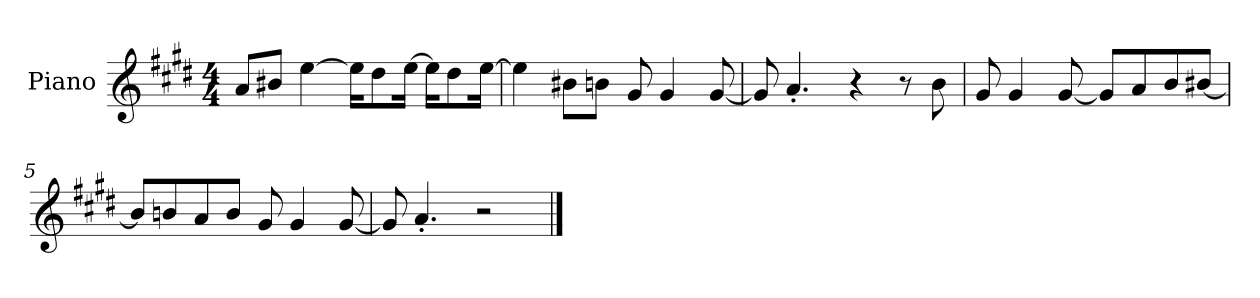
**kern
*part1
*staff1
*I"Piano
*I'P-no
*clefG2
*k[f#c#g#d#]
*M4/4
*MM90
=1
8a/L
8b#X/J
[4ee\
16ee\KL]
8dd#\
[16ee\Jk
16ee\KL]
8dd#\
[16ee\Jk
=2
4ee\]
8b#X\L
8bn\J
8g#/
4g#/
[8g#/
=3
8g#/]
4.a'/
4r
8r
8b\
=4
8g#/
4g#/
[8g#/
8g#/L]
8a/
8b/
[8b#X/J
!!LO:LB:g=z
=5
8b#/L]
8bn/
8a/
8b/J
8g#/
4g#/
[8g#/
=6
8g#/]
4.a'/
2r
==
*-
